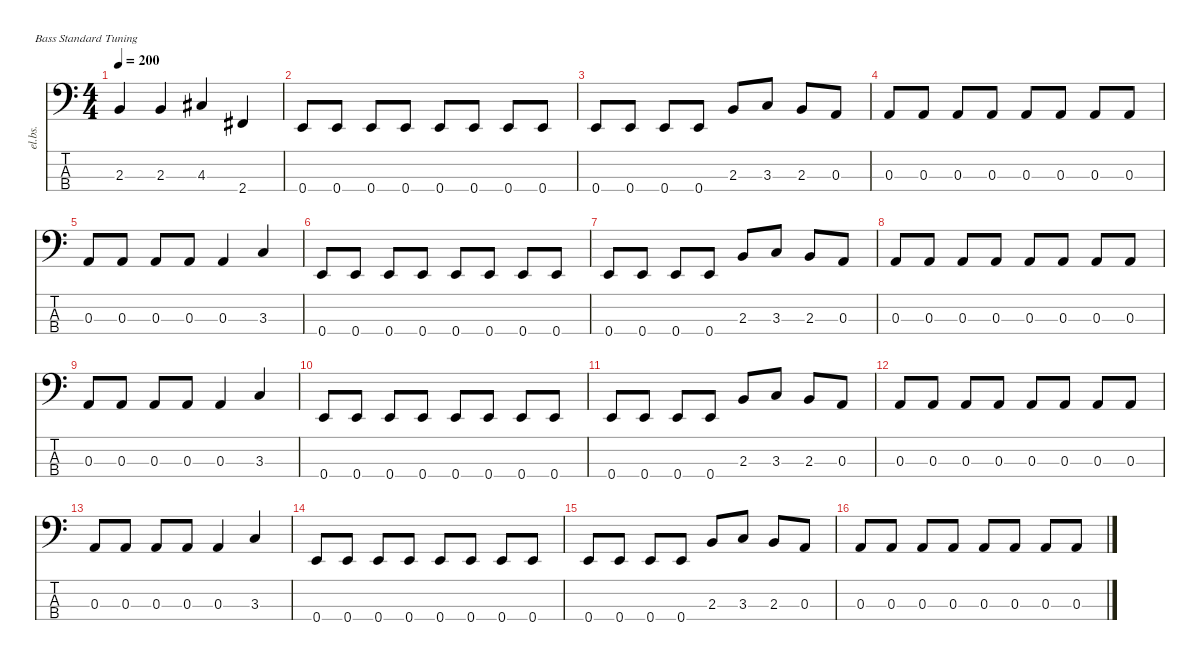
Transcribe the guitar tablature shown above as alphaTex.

\defaultSystemsLayout 4
\hideDynamics
\bracketExtendMode nobrackets
\otherSystemsTrackNameOrientation horizontal
\track ("Cliff Burton (Bass)" "el.bs.") {instrument electricbasspick}
\staff {score tabs}
\tuning (G2 D2 A1 E1)
\ts (4 4)
\tempo 200
\clef f4
\ks c
2.3.4{dy f beam Up} 2.3.4{beam Up} 4.3{acc #}.4{beam Up} 2.4{acc #}.4{beam Up} |
0.4.8{beam Up} 0.4.8{beam Up} 0.4.8{beam Up} 0.4.8{beam Up} 0.4.8{beam Up} 0.4.8{beam Up} 0.4.8{beam Up} 0.4.8{beam Up} |
0.4.8{beam Up} 0.4.8{beam Up} 0.4.8{beam Up} 0.4.8{beam Up} 2.3.8{beam Up} 3.3.8{beam Up} 2.3.8{beam Up} 0.3.8{beam Up} |
0.3.8{beam Up} 0.3.8{beam Up} 0.3.8{beam Up} 0.3.8{beam Up} 0.3.8{beam Up} 0.3.8{beam Up} 0.3.8{beam Up} 0.3.8{beam Up} |
0.3.8{beam Up} 0.3.8{beam Up} 0.3.8{beam Up} 0.3.8{beam Up} 0.3.4{beam Up} 3.3.4{beam Up} |
0.4.8{beam Up} 0.4.8{beam Up} 0.4.8{beam Up} 0.4.8{beam Up} 0.4.8{beam Up} 0.4.8{beam Up} 0.4.8{beam Up} 0.4.8{beam Up} |
0.4.8{beam Up} 0.4.8{beam Up} 0.4.8{beam Up} 0.4.8{beam Up} 2.3.8{beam Up} 3.3.8{beam Up} 2.3.8{beam Up} 0.3.8{beam Up} |
0.3.8{beam Up} 0.3.8{beam Up} 0.3.8{beam Up} 0.3.8{beam Up} 0.3.8{beam Up} 0.3.8{beam Up} 0.3.8{beam Up} 0.3.8{beam Up} |
0.3.8{beam Up} 0.3.8{beam Up} 0.3.8{beam Up} 0.3.8{beam Up} 0.3.4{beam Up} 3.3.4{beam Up} |
0.4.8{beam Up} 0.4.8{beam Up} 0.4.8{beam Up} 0.4.8{beam Up} 0.4.8{beam Up} 0.4.8{beam Up} 0.4.8{beam Up} 0.4.8{beam Up} |
0.4.8{beam Up} 0.4.8{beam Up} 0.4.8{beam Up} 0.4.8{beam Up} 2.3.8{beam Up} 3.3.8{beam Up} 2.3.8{beam Up} 0.3.8{beam Up} |
0.3.8{beam Up} 0.3.8{beam Up} 0.3.8{beam Up} 0.3.8{beam Up} 0.3.8{beam Up} 0.3.8{beam Up} 0.3.8{beam Up} 0.3.8{beam Up} |
0.3.8{beam Up} 0.3.8{beam Up} 0.3.8{beam Up} 0.3.8{beam Up} 0.3.4{beam Up} 3.3.4{beam Up} |
0.4.8{beam Up} 0.4.8{beam Up} 0.4.8{beam Up} 0.4.8{beam Up} 0.4.8{beam Up} 0.4.8{beam Up} 0.4.8{beam Up} 0.4.8{beam Up} |
0.4.8{beam Up} 0.4.8{beam Up} 0.4.8{beam Up} 0.4.8{beam Up} 2.3.8{beam Up} 3.3.8{beam Up} 2.3.8{beam Up} 0.3.8{beam Up} |
0.3.8{beam Up} 0.3.8{beam Up} 0.3.8{beam Up} 0.3.8{beam Up} 0.3.8{beam Up} 0.3.8{beam Up} 0.3.8{beam Up} 0.3.8{beam Up}
